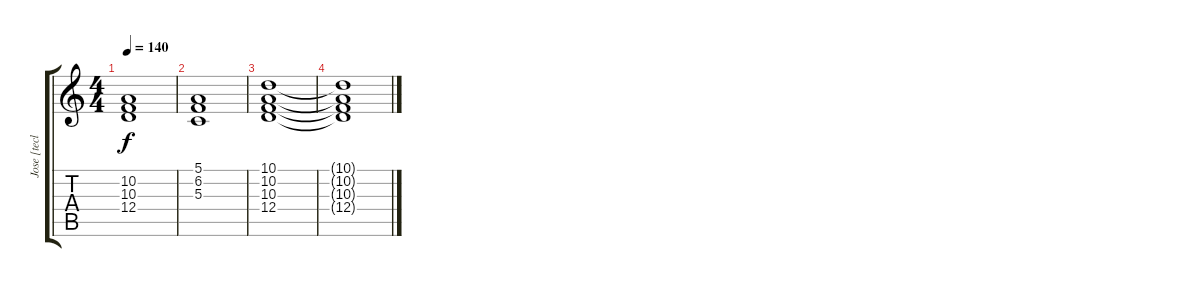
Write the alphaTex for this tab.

\track ("Jose [teclado]" "Jose [tecl") {instrument stringensemble1}
\staff {score tabs}
\tuning (E4 B3 G3 D3 A2 E2) {hide}
\ts (4 4)
\tempo 140
\clef g2
\ks c
(10.2 10.3 12.4).1{dy f} |
(5.1 6.2 5.3).1 |
(10.1 10.2 10.3 12.4).1 |
(10.1{t} 10.2{t} 10.3{t} 12.4{t}).1
